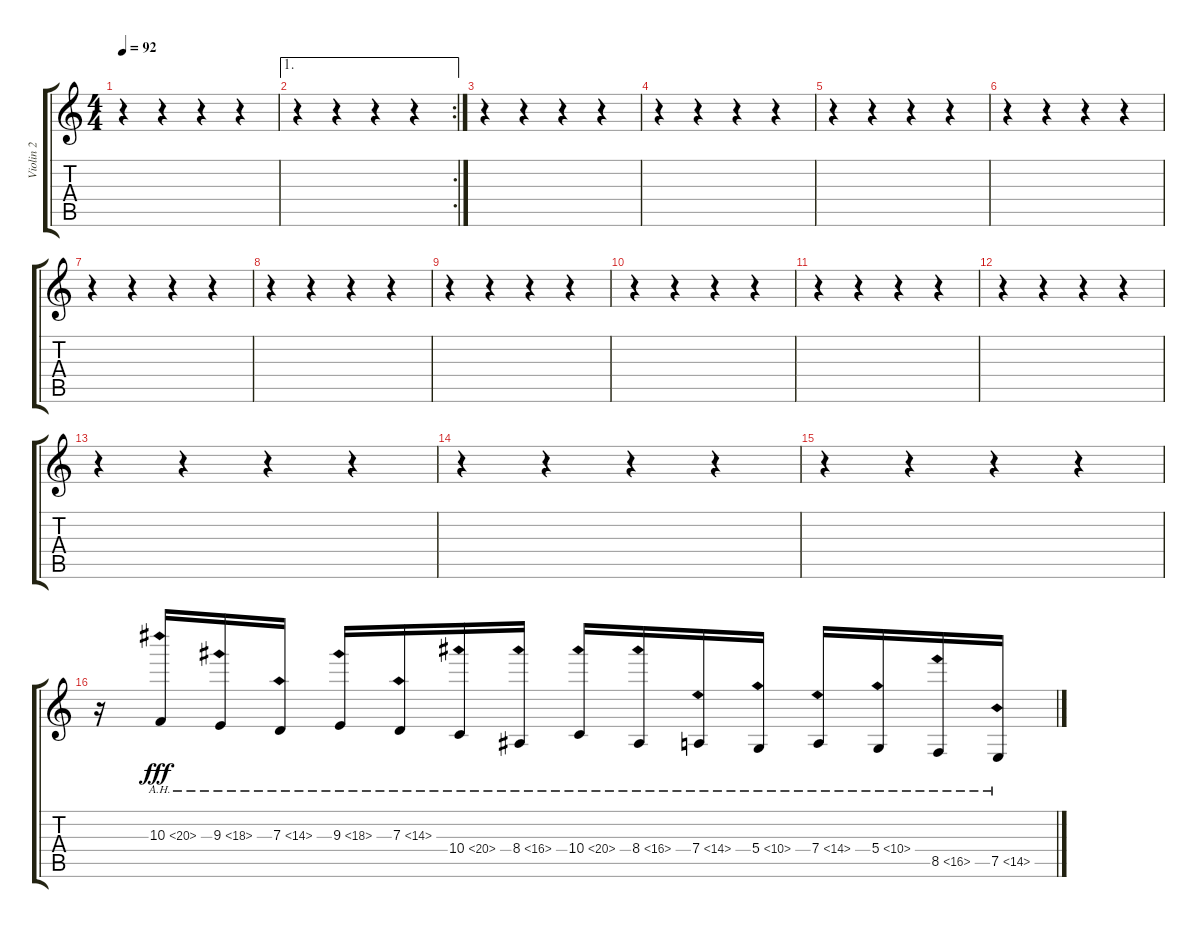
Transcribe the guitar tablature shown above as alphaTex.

\track ("Violin 2" "Violin 2") {instrument violin}
\staff {score tabs}
\tuning (E4 B3 G3 D3 A2 D2) {hide}
\ts (4 4)
\tempo 92
\clef g2
\ks c
r.4{dy f} r.4 r.4 r.4 |
\ae 1
\rc 2
r.4 r.4 r.4 r.4 |
r.4 r.4 r.4 r.4 |
r.4 r.4 r.4 r.4 |
r.4 r.4 r.4 r.4 |
r.4 r.4 r.4 r.4 |
r.4 r.4 r.4 r.4 |
r.4 r.4 r.4 r.4 |
r.4 r.4 r.4 r.4 |
r.4 r.4 r.4 r.4 |
r.4 r.4 r.4 r.4 |
r.4 r.4 r.4 r.4 |
r.4 r.4 r.4 r.4 |
r.4 r.4 r.4 r.4 |
r.4 r.4 r.4 r.4 |
r.16 10.3{ah 10}.16{dy fff} 9.3{ah 9}.16 7.3{ah 7}.16 9.3{ah 9}.16 7.3{ah 7}.16 10.4{ah 10}.16 8.4{ah 8}.16 10.4{ah 10}.16 8.4{ah 8}.16 7.4{ah 7}.16 5.4{ah 5}.16 7.4{ah 7}.16 5.4{ah 5}.16 8.5{ah 8}.16 7.5{ah 7}.16
